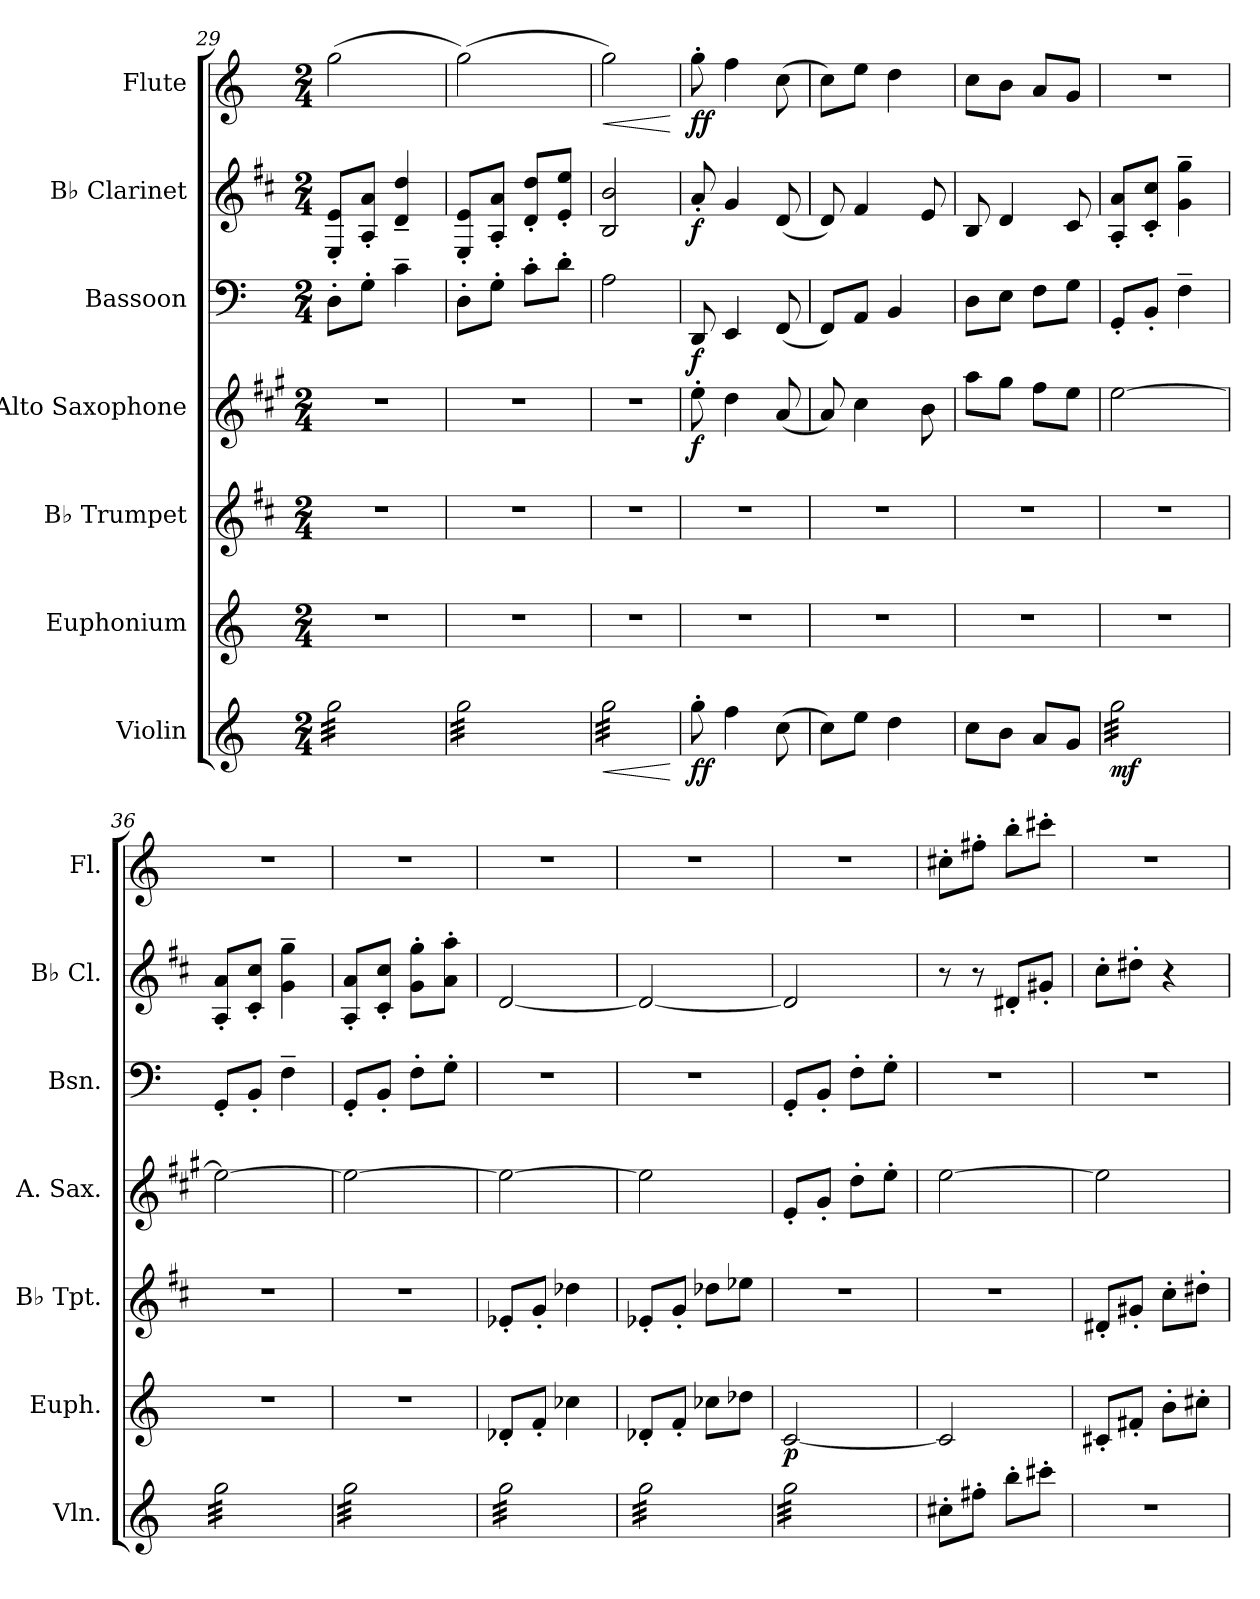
**kern	**dynam	**kern	**dynam	**kern	**kern	**dynam	**kern	**dynam	**kern	**dynam	**kern	**dynam
*part7	*part7	*part6	*part6	*part5	*part4	*part4	*part3	*part3	*part2	*part2	*part1	*part1
*staff7	*staff7	*staff6	*staff6	*staff5	*staff4	*staff4	*staff3	*staff3	*staff2	*staff2	*staff1	*staff1
*I"Violin	*	*I"Euphonium	*	*I"B♭ Trumpet	*I"Alto Saxophone	*	*I"Bassoon	*	*I"B♭ Clarinet	*	*I"Flute	*
*I'Vln.	*	*I'Euph.	*	*I'B♭ Tpt.	*I'A. Sax.	*	*I'Bsn.	*	*I'B♭ Cl.	*	*I'Fl.	*
*clefG2	*	*clefG2	*	*clefG2	*clefG2	*	*clefF4	*	*clefG2	*	*clefG2	*
*	*	*	*	*ITrd1c2	*ITrd5c9	*	*	*	*ITrd1c2	*	*	*
*k[]	*	*k[]	*	*k[]	*k[]	*	*k[]	*	*k[]	*	*k[]	*
*M2/4	*	*M2/4	*	*M2/4	*M2/4	*	*M2/4	*	*M2/4	*	*M2/4	*
=29	=29	=29	=29	=29	=29	=29	=29	=29	=29	=29	=29	=29
*tremolo	*	*	*	*	*	*	*	*	*	*	*	*
32gg\LLL	.	2r	.	2r	2r	.	8D'\L	.	8D/' 8d/'L	.	(2gg\	.
32gg\	.	.	.	.	.	.	.	.	.	.	.	.
32gg\	.	.	.	.	.	.	.	.	.	.	.	.
32gg\	.	.	.	.	.	.	.	.	.	.	.	.
32gg\	.	.	.	.	.	.	8G'\J	.	8G/' 8g/'J	.	.	.
32gg\	.	.	.	.	.	.	.	.	.	.	.	.
32gg\	.	.	.	.	.	.	.	.	.	.	.	.
32gg\	.	.	.	.	.	.	.	.	.	.	.	.
32gg\	.	.	.	.	.	.	4c~\	.	4c/~ 4cc/~	.	.	.
32gg\	.	.	.	.	.	.	.	.	.	.	.	.
32gg\	.	.	.	.	.	.	.	.	.	.	.	.
32gg\	.	.	.	.	.	.	.	.	.	.	.	.
32gg\	.	.	.	.	.	.	.	.	.	.	.	.
32gg\	.	.	.	.	.	.	.	.	.	.	.	.
32gg\	.	.	.	.	.	.	.	.	.	.	.	.
32gg\JJJ	.	.	.	.	.	.	.	.	.	.	.	.
=30	=30	=30	=30	=30	=30	=30	=30	=30	=30	=30	=30	=30
32gg\LLL	.	2r	.	2r	2r	.	8D'\L	.	8D/' 8d/'L	.	(2gg\)	.
32gg\	.	.	.	.	.	.	.	.	.	.	.	.
32gg\	.	.	.	.	.	.	.	.	.	.	.	.
32gg\	.	.	.	.	.	.	.	.	.	.	.	.
32gg\	.	.	.	.	.	.	8G'\J	.	8G/' 8g/'J	.	.	.
32gg\	.	.	.	.	.	.	.	.	.	.	.	.
32gg\	.	.	.	.	.	.	.	.	.	.	.	.
32gg\	.	.	.	.	.	.	.	.	.	.	.	.
32gg\	.	.	.	.	.	.	8c'\L	.	8c/' 8cc/'L	.	.	.
32gg\	.	.	.	.	.	.	.	.	.	.	.	.
32gg\	.	.	.	.	.	.	.	.	.	.	.	.
32gg\	.	.	.	.	.	.	.	.	.	.	.	.
32gg\	.	.	.	.	.	.	8d'\J	.	8d/' 8dd/'J	.	.	.
32gg\	.	.	.	.	.	.	.	.	.	.	.	.
32gg\	.	.	.	.	.	.	.	.	.	.	.	.
32gg\JJJ	.	.	.	.	.	.	.	.	.	.	.	.
!!LO:PB:g=z
=31	=31	=31	=31	=31	=31	=31	=31	=31	=31	=31	=31	=31
!	!LO:HP:b	!	!	!	!	!	!	!	!	!	!	!LO:HP:b
32gg\LLL	<	2r	.	2r	2r	.	2A\	.	2A/ 2a/	.	2gg\)	<
32gg\	.	.	.	.	.	.	.	.	.	.	.	.
32gg\	.	.	.	.	.	.	.	.	.	.	.	.
32gg\	.	.	.	.	.	.	.	.	.	.	.	.
32gg\	.	.	.	.	.	.	.	.	.	.	.	.
32gg\	.	.	.	.	.	.	.	.	.	.	.	.
32gg\	.	.	.	.	.	.	.	.	.	.	.	.
32gg\	.	.	.	.	.	.	.	.	.	.	.	.
32gg\	.	.	.	.	.	.	.	.	.	.	.	.
32gg\	.	.	.	.	.	.	.	.	.	.	.	.
32gg\	.	.	.	.	.	.	.	.	.	.	.	.
32gg\	.	.	.	.	.	.	.	.	.	.	.	.
32gg\	.	.	.	.	.	.	.	.	.	.	.	.
32gg\	.	.	.	.	.	.	.	.	.	.	.	.
32gg\	.	.	.	.	.	.	.	.	.	.	.	.
32gg\JJJ	.	.	.	.	.	.	.	.	.	.	.	.
*Xtremolo	*	*	*	*	*	*	*	*	*	*	*	*
.	[	.	.	.	.	.	.	.	.	.	.	[
=32	=32	=32	=32	=32	=32	=32	=32	=32	=32	=32	=32	=32
!	!LO:DY:b	!	!	!	!	!	!	!	!	!	!	!
!	!LO:DY:n=1:b	!	!	!	!	!LO:DY:b	!	!LO:DY:b	!	!LO:DY:b	!	!LO:DY:b
!	!	!	!	!	!	!	!	!	!	!	!	!LO:DY:n=1:b
8gg'\	f f	2r	.	2r	8g'\	f	8DD/	f	8g'/	f	8gg'\	f f
4ff\	.	.	.	.	4f\	.	4EE/	.	4f/	.	4ff\	.
(8cc\	.	.	.	.	(8c/	.	(8FF/	.	(8c/	.	(8cc\	.
=33	=33	=33	=33	=33	=33	=33	=33	=33	=33	=33	=33	=33
8cc\L)	.	2r	.	2r	8c/)	.	8FF/L)	.	8c/)	.	8cc\L)	.
8ee\J	.	.	.	.	4e\	.	8AA/J	.	4e/	.	8ee\J	.
4dd\	.	.	.	.	.	.	4BB/	.	.	.	4dd\	.
.	.	.	.	.	8d\	.	.	.	8d/	.	.	.
=34	=34	=34	=34	=34	=34	=34	=34	=34	=34	=34	=34	=34
8cc\L	.	2r	.	2r	8cc\L	.	8D\L	.	8A/	.	8cc\L	.
8b\J	.	.	.	.	8b\J	.	8E\J	.	4c/	.	8b\J	.
8a/L	.	.	.	.	8a\L	.	8F\L	.	.	.	8a/L	.
8g/J	.	.	.	.	8g\J	.	8G\J	.	8B/	.	8g/J	.
=35	=35	=35	=35	=35	=35	=35	=35	=35	=35	=35	=35	=35
!	!LO:DY:b	!	!	!	!	!	!	!	!	!	!	!
*tremolo	*	*	*	*	*	*	*	*	*	*	*	*
32gg\LLL	mf	2r	.	2r	[2g\	.	8GG'/L	.	8G/' 8g/'L	.	2r	.
32gg\	.	.	.	.	.	.	.	.	.	.	.	.
32gg\	.	.	.	.	.	.	.	.	.	.	.	.
32gg\	.	.	.	.	.	.	.	.	.	.	.	.
32gg\	.	.	.	.	.	.	8BB'/J	.	8B/' 8b/'J	.	.	.
32gg\	.	.	.	.	.	.	.	.	.	.	.	.
32gg\	.	.	.	.	.	.	.	.	.	.	.	.
32gg\	.	.	.	.	.	.	.	.	.	.	.	.
32gg\	.	.	.	.	.	.	4F~\	.	4f\~ 4ff\~	.	.	.
32gg\	.	.	.	.	.	.	.	.	.	.	.	.
32gg\	.	.	.	.	.	.	.	.	.	.	.	.
32gg\	.	.	.	.	.	.	.	.	.	.	.	.
32gg\	.	.	.	.	.	.	.	.	.	.	.	.
32gg\	.	.	.	.	.	.	.	.	.	.	.	.
32gg\	.	.	.	.	.	.	.	.	.	.	.	.
32gg\JJJ	.	.	.	.	.	.	.	.	.	.	.	.
=36	=36	=36	=36	=36	=36	=36	=36	=36	=36	=36	=36	=36
32gg\LLL	.	2r	.	2r	2g\_	.	8GG'/L	.	8G/' 8g/'L	.	2r	.
32gg\	.	.	.	.	.	.	.	.	.	.	.	.
32gg\	.	.	.	.	.	.	.	.	.	.	.	.
32gg\	.	.	.	.	.	.	.	.	.	.	.	.
32gg\	.	.	.	.	.	.	8BB'/J	.	8B/' 8b/'J	.	.	.
32gg\	.	.	.	.	.	.	.	.	.	.	.	.
32gg\	.	.	.	.	.	.	.	.	.	.	.	.
32gg\	.	.	.	.	.	.	.	.	.	.	.	.
32gg\	.	.	.	.	.	.	4F~\	.	4f\~ 4ff\~	.	.	.
32gg\	.	.	.	.	.	.	.	.	.	.	.	.
32gg\	.	.	.	.	.	.	.	.	.	.	.	.
32gg\	.	.	.	.	.	.	.	.	.	.	.	.
32gg\	.	.	.	.	.	.	.	.	.	.	.	.
32gg\	.	.	.	.	.	.	.	.	.	.	.	.
32gg\	.	.	.	.	.	.	.	.	.	.	.	.
32gg\JJJ	.	.	.	.	.	.	.	.	.	.	.	.
=37	=37	=37	=37	=37	=37	=37	=37	=37	=37	=37	=37	=37
32gg\LLL	.	2r	.	2r	2g\_	.	8GG'/L	.	8G/' 8g/'L	.	2r	.
32gg\	.	.	.	.	.	.	.	.	.	.	.	.
32gg\	.	.	.	.	.	.	.	.	.	.	.	.
32gg\	.	.	.	.	.	.	.	.	.	.	.	.
32gg\	.	.	.	.	.	.	8BB'/J	.	8B/' 8b/'J	.	.	.
32gg\	.	.	.	.	.	.	.	.	.	.	.	.
32gg\	.	.	.	.	.	.	.	.	.	.	.	.
32gg\	.	.	.	.	.	.	.	.	.	.	.	.
32gg\	.	.	.	.	.	.	8F'\L	.	8f\' 8ff\'L	.	.	.
32gg\	.	.	.	.	.	.	.	.	.	.	.	.
32gg\	.	.	.	.	.	.	.	.	.	.	.	.
32gg\	.	.	.	.	.	.	.	.	.	.	.	.
32gg\	.	.	.	.	.	.	8G'\J	.	8g\' 8gg\'J	.	.	.
32gg\	.	.	.	.	.	.	.	.	.	.	.	.
32gg\	.	.	.	.	.	.	.	.	.	.	.	.
32gg\JJJ	.	.	.	.	.	.	.	.	.	.	.	.
=38	=38	=38	=38	=38	=38	=38	=38	=38	=38	=38	=38	=38
32gg\LLL	.	8d-X'/L	.	8d-X'/L	2g\_	.	2r	.	[2c/	.	2r	.
32gg\	.	.	.	.	.	.	.	.	.	.	.	.
32gg\	.	.	.	.	.	.	.	.	.	.	.	.
32gg\	.	.	.	.	.	.	.	.	.	.	.	.
32gg\	.	8f'/J	.	8f'/J	.	.	.	.	.	.	.	.
32gg\	.	.	.	.	.	.	.	.	.	.	.	.
32gg\	.	.	.	.	.	.	.	.	.	.	.	.
32gg\	.	.	.	.	.	.	.	.	.	.	.	.
32gg\	.	4cc-X\	.	4cc-X\	.	.	.	.	.	.	.	.
32gg\	.	.	.	.	.	.	.	.	.	.	.	.
32gg\	.	.	.	.	.	.	.	.	.	.	.	.
32gg\	.	.	.	.	.	.	.	.	.	.	.	.
32gg\	.	.	.	.	.	.	.	.	.	.	.	.
32gg\	.	.	.	.	.	.	.	.	.	.	.	.
32gg\	.	.	.	.	.	.	.	.	.	.	.	.
32gg\JJJ	.	.	.	.	.	.	.	.	.	.	.	.
!!LO:PB:g=z
=39	=39	=39	=39	=39	=39	=39	=39	=39	=39	=39	=39	=39
32gg\LLL	.	8d-X'/L	.	8d-X'/L	2g\]	.	2r	.	2c/_	.	2r	.
32gg\	.	.	.	.	.	.	.	.	.	.	.	.
32gg\	.	.	.	.	.	.	.	.	.	.	.	.
32gg\	.	.	.	.	.	.	.	.	.	.	.	.
32gg\	.	8f'/J	.	8f'/J	.	.	.	.	.	.	.	.
32gg\	.	.	.	.	.	.	.	.	.	.	.	.
32gg\	.	.	.	.	.	.	.	.	.	.	.	.
32gg\	.	.	.	.	.	.	.	.	.	.	.	.
32gg\	.	8cc-X\L	.	8cc-X\L	.	.	.	.	.	.	.	.
32gg\	.	.	.	.	.	.	.	.	.	.	.	.
32gg\	.	.	.	.	.	.	.	.	.	.	.	.
32gg\	.	.	.	.	.	.	.	.	.	.	.	.
32gg\	.	8dd-X\J	.	8dd-X\J	.	.	.	.	.	.	.	.
32gg\	.	.	.	.	.	.	.	.	.	.	.	.
32gg\	.	.	.	.	.	.	.	.	.	.	.	.
32gg\JJJ	.	.	.	.	.	.	.	.	.	.	.	.
=40	=40	=40	=40	=40	=40	=40	=40	=40	=40	=40	=40	=40
!	!	!	!LO:DY:b	!	!	!	!	!	!	!	!	!
32gg\LLL	.	[2c/	p	2r	8G'/L	.	8GG'/L	.	2c/]	.	2r	.
32gg\	.	.	.	.	.	.	.	.	.	.	.	.
32gg\	.	.	.	.	.	.	.	.	.	.	.	.
32gg\	.	.	.	.	.	.	.	.	.	.	.	.
32gg\	.	.	.	.	8B'/J	.	8BB'/J	.	.	.	.	.
32gg\	.	.	.	.	.	.	.	.	.	.	.	.
32gg\	.	.	.	.	.	.	.	.	.	.	.	.
32gg\	.	.	.	.	.	.	.	.	.	.	.	.
32gg\	.	.	.	.	8f'\L	.	8F'\L	.	.	.	.	.
32gg\	.	.	.	.	.	.	.	.	.	.	.	.
32gg\	.	.	.	.	.	.	.	.	.	.	.	.
32gg\	.	.	.	.	.	.	.	.	.	.	.	.
32gg\	.	.	.	.	8g'\J	.	8G'\J	.	.	.	.	.
32gg\	.	.	.	.	.	.	.	.	.	.	.	.
32gg\	.	.	.	.	.	.	.	.	.	.	.	.
32gg\JJJ	.	.	.	.	.	.	.	.	.	.	.	.
*Xtremolo	*	*	*	*	*	*	*	*	*	*	*	*
=41	=41	=41	=41	=41	=41	=41	=41	=41	=41	=41	=41	=41
8cc#X'\L	.	2c/]	.	2r	[2g\	.	2r	.	8r	.	8cc#X'\L	.
8ff#X'\J	.	.	.	.	.	.	.	.	8r	.	8ff#X'\J	.
8bb'\L	.	.	.	.	.	.	.	.	8c#X'/L	.	8bb'\L	.
8ccc#X'\J	.	.	.	.	.	.	.	.	8f#X'/J	.	8ccc#X'\J	.
=42	=42	=42	=42	=42	=42	=42	=42	=42	=42	=42	=42	=42
2r	.	8c#X'/L	.	8c#X'/L	2g\]	.	2r	.	8b'\L	.	2r	.
.	.	8f#X'/J	.	8f#X'/J	.	.	.	.	8cc#X'\J	.	.	.
.	.	8b'\L	.	8b'\L	.	.	.	.	4r	.	.	.
.	.	8cc#X'\J	.	8cc#X'\J	.	.	.	.	.	.	.	.
=	=	=	=	=	=	=	=	=	=	=	=	=
*-	*-	*-	*-	*-	*-	*-	*-	*-	*-	*-	*-	*-
